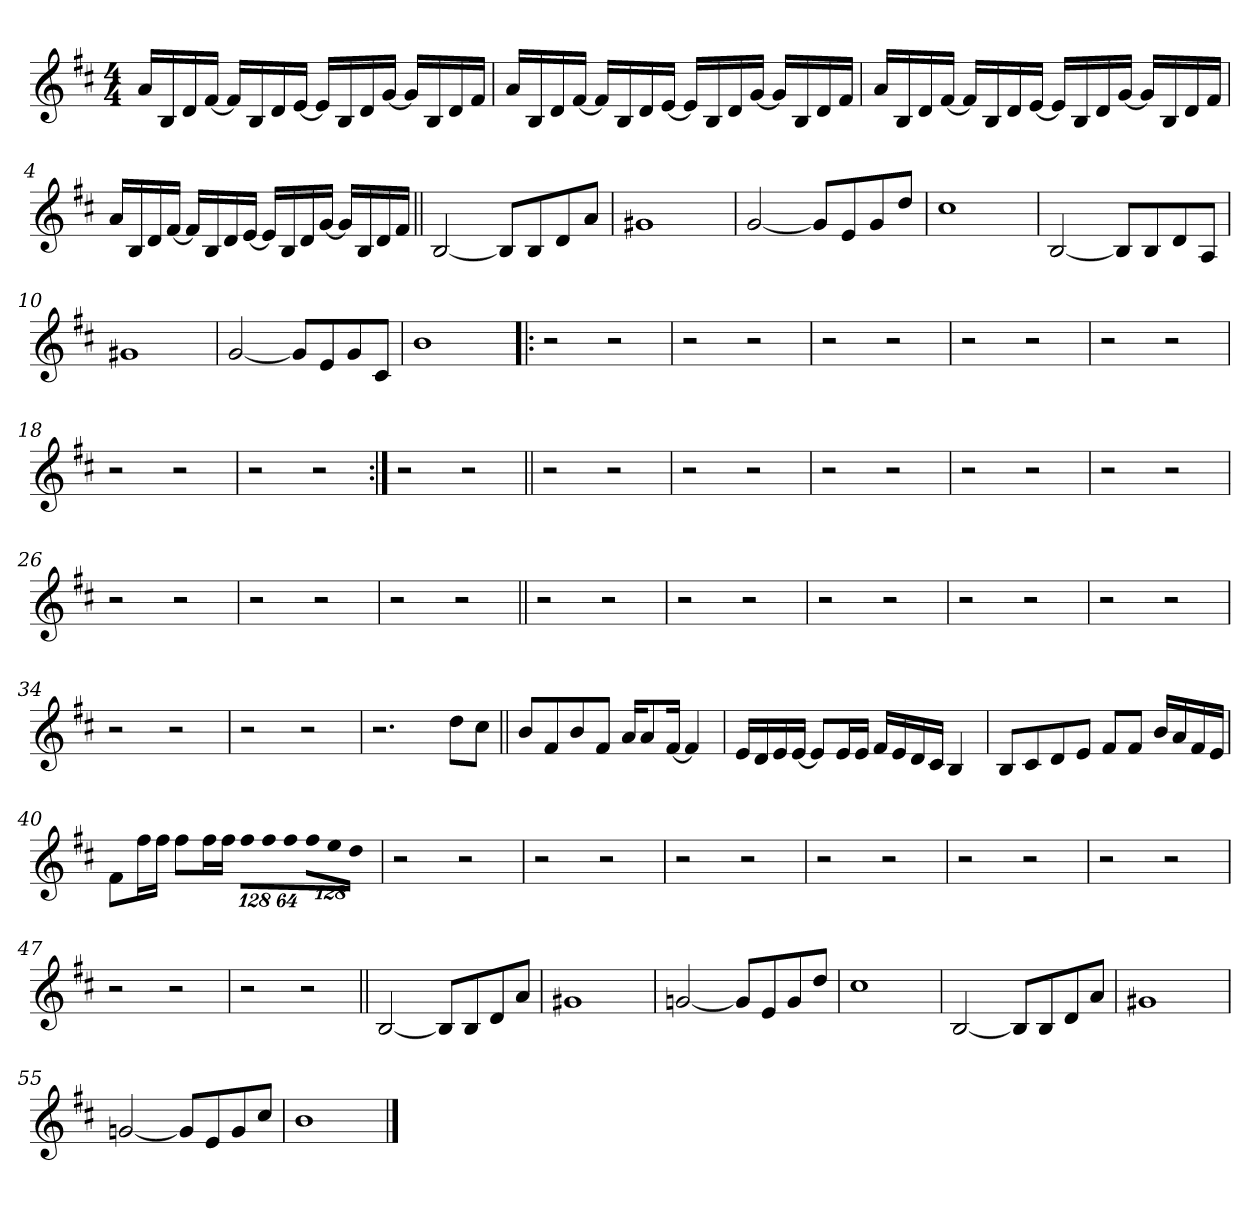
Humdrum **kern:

**kern
*part1
*staff1
!!LO:PB:g=z
*clefG2
*k[f#c#]
*D:
*M4/4
*MM70
=1
16ai/LL
16Bi/
16di/
[<16f#i/JJ
16f#i/LL]
16Bi/
16di/
[<16ei/JJ
16ei/LL]
16Bi/
16di/
[<16gi/JJ
16gi/LL]
16Bi/
16di/
16f#i/JJ
=2
16ai/LL
16Bi/
16di/
[<16f#i/JJ
16f#i/LL]
16Bi/
16di/
[<16ei/JJ
16ei/LL]
16Bi/
16di/
[<16gi/JJ
16gi/LL]
16Bi/
16di/
16f#i/JJ
!!LO:LB:g=z
=3
16ai/LL
16Bi/
16di/
[<16f#i/JJ
16f#i/LL]
16Bi/
16di/
[<16ei/JJ
16ei/LL]
16Bi/
16di/
[<16gi/JJ
16gi/LL]
16Bi/
16di/
16f#i/JJ
=4
16ai/LL
16Bi/
16di/
[<16f#i/JJ
16f#i/LL]
16Bi/
16di/
[<16ei/JJ
16ei/LL]
16Bi/
16di/
[<16gi/JJ
16gi/LL]
16Bi/
16di/
16f#i/JJ
=5||
[<2Bi/
8Bi/L]
8Bi/
8di/
8ai/J
=6
1g#Xi
!!LO:LB:g=z
=7
[<2gi/
8gi/L]
8ei/
8gi/
8ddi/J
=8
1cc#i
=9
[<2Bi/
8Bi/L]
8Bi/
8di/
8Ai/J
=10
1g#Xi
=11
[<2gi/
8gi/L]
8ei/
8gi/
8c#i/J
=12
1bi
=13!|:
2r
2r
!!LO:LB:g=z
=14
2r
2r
=15
2r
2r
=16
2r
2r
=17
2r
2r
=18
2r
2r
=19
2r
2r
=20:|!
2r
2r
!!LO:LB:g=z
=21||
2r
2r
=22
2r
2r
=23
2r
2r
=24
2r
2r
=25
2r
2r
=26
2r
2r
=27
2r
2r
!!LO:LB:g=z
=28
2r
2r
=29||
2r
2r
=30
2r
2r
=31
2r
2r
=32
2r
2r
=33
2r
2r
=34
2r
2r
!!LO:LB:g=z
=35
2r
2r
=36
2.r
8ddi\L
8cc#i\J
=37||
8bi/L
8f#i/
8bi/
8f#i/J
16ai/KL
8ai/
[<16f#i/Jk
4f#i/]
=38
16ei/LL
16di/
16ei/
[<16ei/JJ
8ei/L]
16ei/L
16ei/JJ
16f#i/LL
16ei/
16di/
16c#i/JJ
4Bi/
!!LO:LB:g=z
=39
8Bi/L
8c#i/
8di/
8ei/J
8f#i/L
8f#i/J
16bi/LL
16ai/
16f#i/
16ei/JJ
=40
8f#i\L
16ff#i\L
16ff#i\JJ
8ff#i\L
16ff#i\L
16ff#i\JJ
*Xbrackettup
!LO:N:vis=8
1024%85ff#i\L
!LO:N:vis=8
1024%85ff#i\
!LO:N:vis=8
512%43ff#i\J
!LO:N:vis=8
1024%85ff#i\L
!LO:N:vis=8
1024%85eei\
!LO:N:vis=8
512%43ddi\J
=41
2r
2r
=42
2r
2r
=43
2r
2r
!!LO:LB:g=z
=44
2r
2r
=45
2r
2r
=46
2r
2r
=47
2r
2r
=48
2r
2r
=49||
[<2Bi/
8Bi/L]
8Bi/
8di/
8ai/J
!!LO:LB:g=z
=50
1g#Xi
=51
[<2gni/
8gi/L]
8ei/
8gi/
8ddi/J
=52
1cc#i
=53
[<2Bi/
8Bi/L]
8Bi/
8di/
8ai/J
=54
1g#Xi
=55
[<2gni/
8gi/L]
8ei/
8gi/
8cc#i/J
=56
1bi
==
*-
